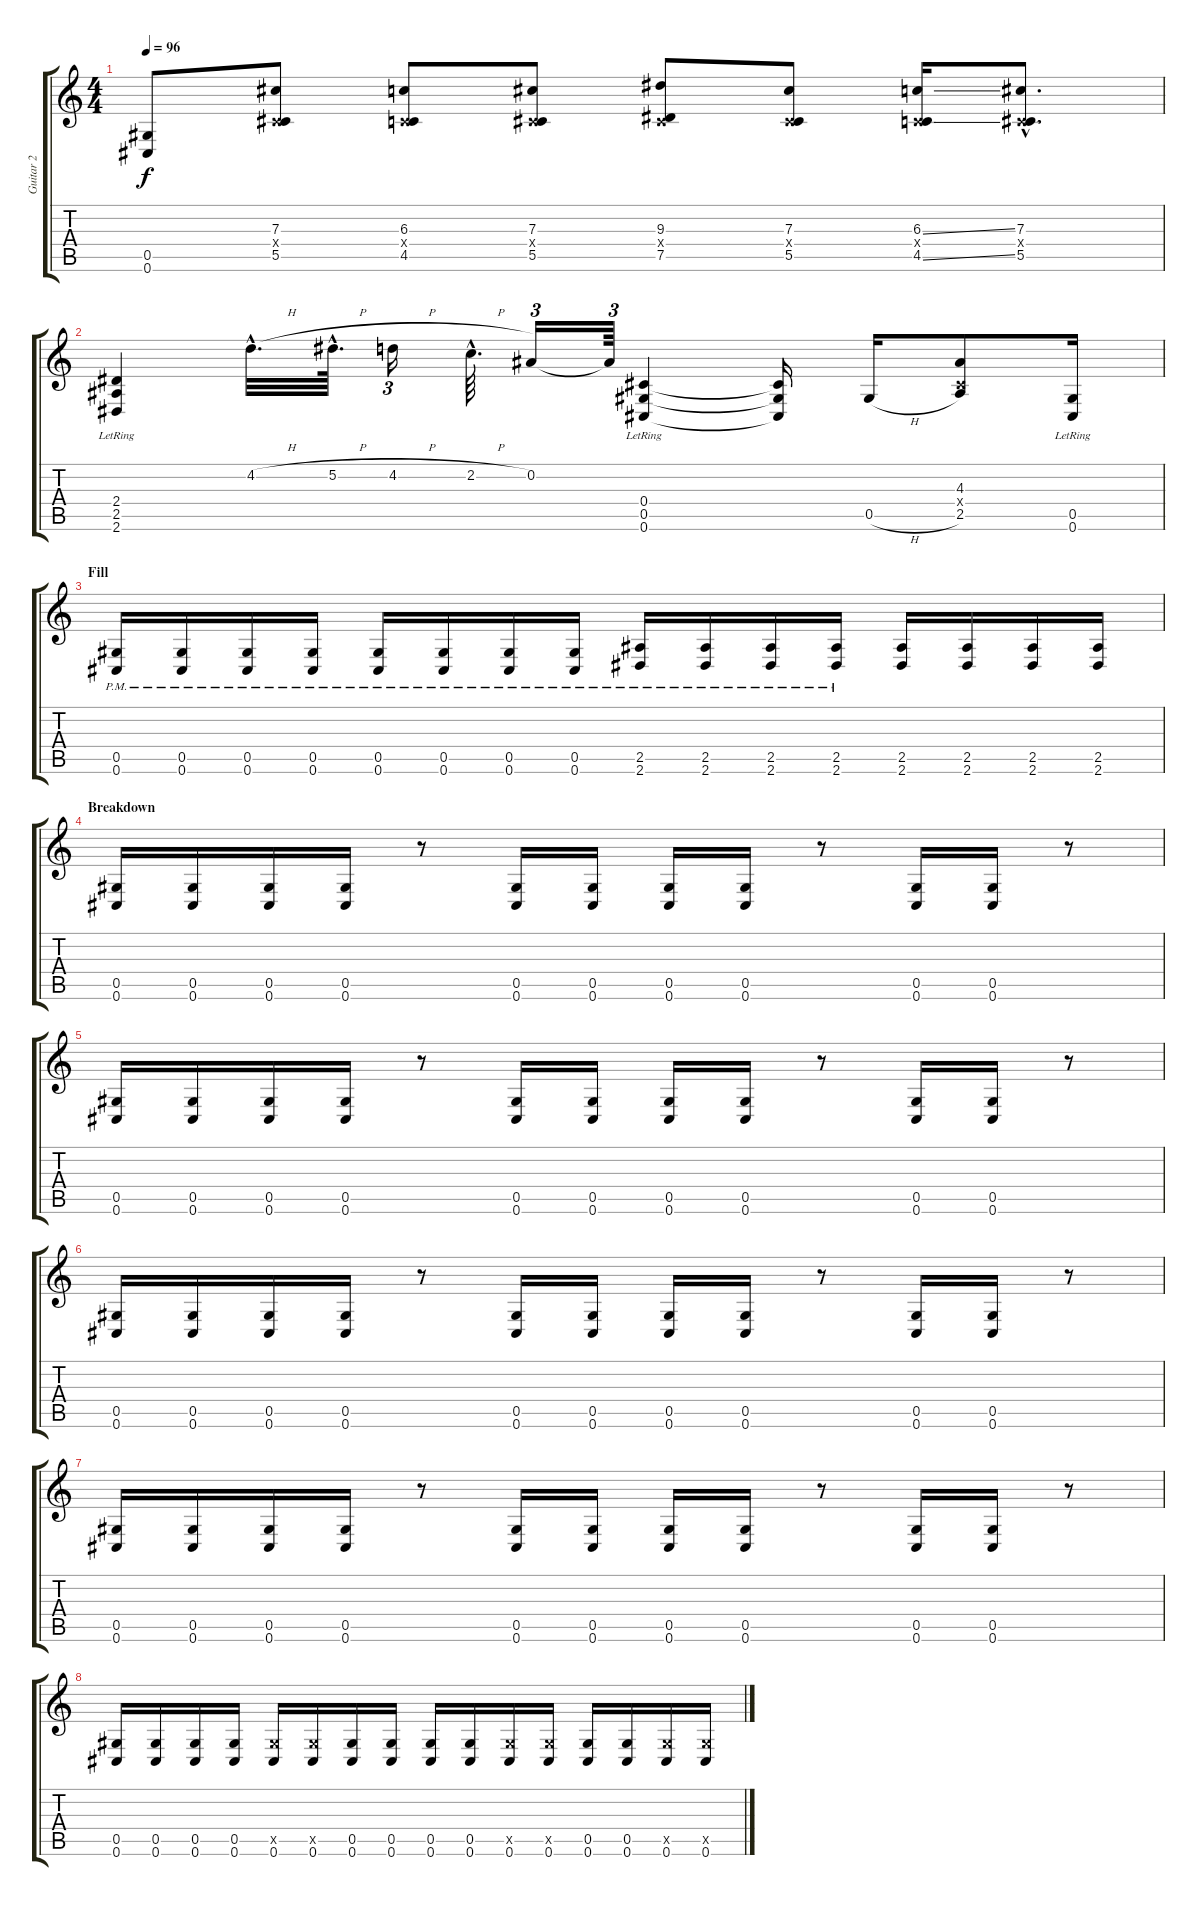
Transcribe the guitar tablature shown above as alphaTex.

\track ("Guitar 2" "Guitar 2") {instrument distortionguitar}
\staff {score tabs}
\tuning (Eb4 Bb3 Gb3 Db3 Ab2 Db2) {hide}
\ts (4 4)
\tempo 96
\clef g2
\ks c
(0.5{t} 0.6{t}).8{dy f} (7.3 0.4{x} 5.5).8 (6.3 0.4{x} 4.5).8 (7.3 0.4{x} 5.5).8 (9.3 0.4{x} 7.5).8 (7.3 0.4{x} 5.5).8 (6.3{ss} 0.4{x} 4.5{ss}).16 (7.3{hac} 0.4{hac x} 5.5{hac}).8{d} |
(2.4 2.5 2.6{lr}).4 4.2{h hac}.32{d} 5.2{h hac}.64{d} 4.2{h}.16{tu (3 2)} 2.2{h hac}.64{d} 0.2.16{tu (3 2)} 0.2{t}.64{tu (3 2)} (0.4 0.5 0.6{lr}).4 (0.4{t} 0.5{t} 0.6{t}).16 0.5{h}.16 (4.3 0.4{x} 2.5).8 (0.5 0.6{lr}).16 |
\section ("" "Fill")
(0.5{pm} 0.6{pm}).16 (0.5{pm} 0.6{pm}).16 (0.5{pm} 0.6{pm}).16 (0.5{pm} 0.6{pm}).16 (0.5{pm} 0.6{pm}).16 (0.5{pm} 0.6{pm}).16 (0.5{pm} 0.6{pm}).16 (0.5{pm} 0.6{pm}).16 (2.5{pm} 2.6{pm}).16 (2.5{pm} 2.6{pm}).16 (2.5{pm} 2.6{pm}).16 (2.5{pm} 2.6{pm}).16 (2.5 2.6).16 (2.5 2.6).16 (2.5 2.6).16 (2.5 2.6).16 |
\section ("" "Breakdown")
(0.5 0.6).16 (0.5 0.6).16 (0.5 0.6).16 (0.5 0.6).16 r.8 (0.5 0.6).16 (0.5 0.6).16 (0.5 0.6).16 (0.5 0.6).16 r.8 (0.5 0.6).16 (0.5 0.6).16 r.8 |
(0.5 0.6).16 (0.5 0.6).16 (0.5 0.6).16 (0.5 0.6).16 r.8 (0.5 0.6).16 (0.5 0.6).16 (0.5 0.6).16 (0.5 0.6).16 r.8 (0.5 0.6).16 (0.5 0.6).16 r.8 |
(0.5 0.6).16 (0.5 0.6).16 (0.5 0.6).16 (0.5 0.6).16 r.8 (0.5 0.6).16 (0.5 0.6).16 (0.5 0.6).16 (0.5 0.6).16 r.8 (0.5 0.6).16 (0.5 0.6).16 r.8 |
(0.5 0.6).16 (0.5 0.6).16 (0.5 0.6).16 (0.5 0.6).16 r.8 (0.5 0.6).16 (0.5 0.6).16 (0.5 0.6).16 (0.5 0.6).16 r.8 (0.5 0.6).16 (0.5 0.6).16 r.8 |
(0.5 0.6).16 (0.5 0.6).16 (0.5 0.6).16 (0.5 0.6).16 (0.5{x} 0.6).16 (0.5{x} 0.6).16 (0.5 0.6).16 (0.5 0.6).16 (0.5 0.6).16 (0.5 0.6).16 (0.5{x} 0.6).16 (0.5{x} 0.6).16 (0.5 0.6).16 (0.5 0.6).16 (0.5{x} 0.6).16 (0.5{x} 0.6).16
